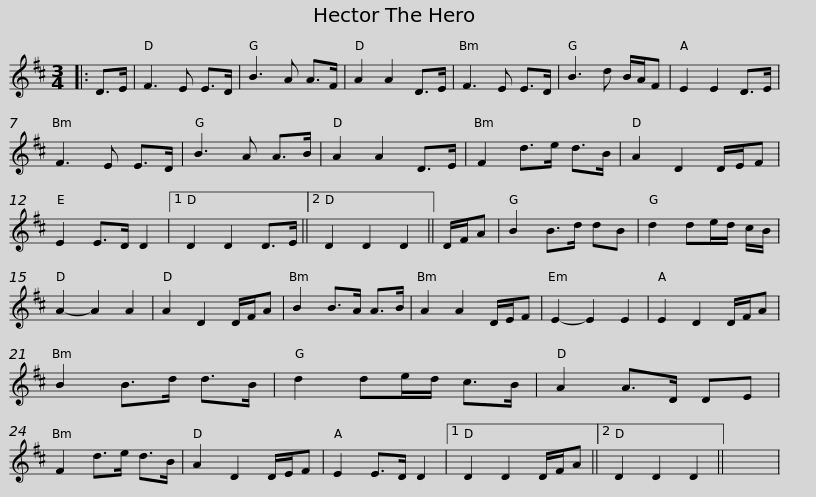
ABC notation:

X:1
L:1/8
M:3/4
I:linebreak $
K:D
V:1 treble
V:1
|: D>E | F3 E E>D | B3 A A>F | A2 A2 D>E | F3 E E>D | %5
 B3 d B/A/F | E2 E2 D>E | F3 E E>D |$ B3 A A>B | A2 A2 D>E | %10
 F2 d>e d>B | A2 D2 D/E/F | E2 E>D D2 |1 D2 D2 D>E ||2 D2 D2 D2 || %15
 D/F/A | B2 B>d dB |$ d2 de/d/ c/B/ | A2- A2 A2 | A2 D2 D/F/A | %20
 B2 B>A A>B | A2 A2 D/E/F | E2- E2 E2 | E2 D2 D/F/A | B2 B>d d>B |$ %25
 d2 de/d/ c>B | A2 A>D DE | F2 d>e d>B | A2 D2 D/E/F | E2 E>D D2 |1 %30
 D2 D2 D/F/A ||2 D2 D2 D2 || x6 | %33
